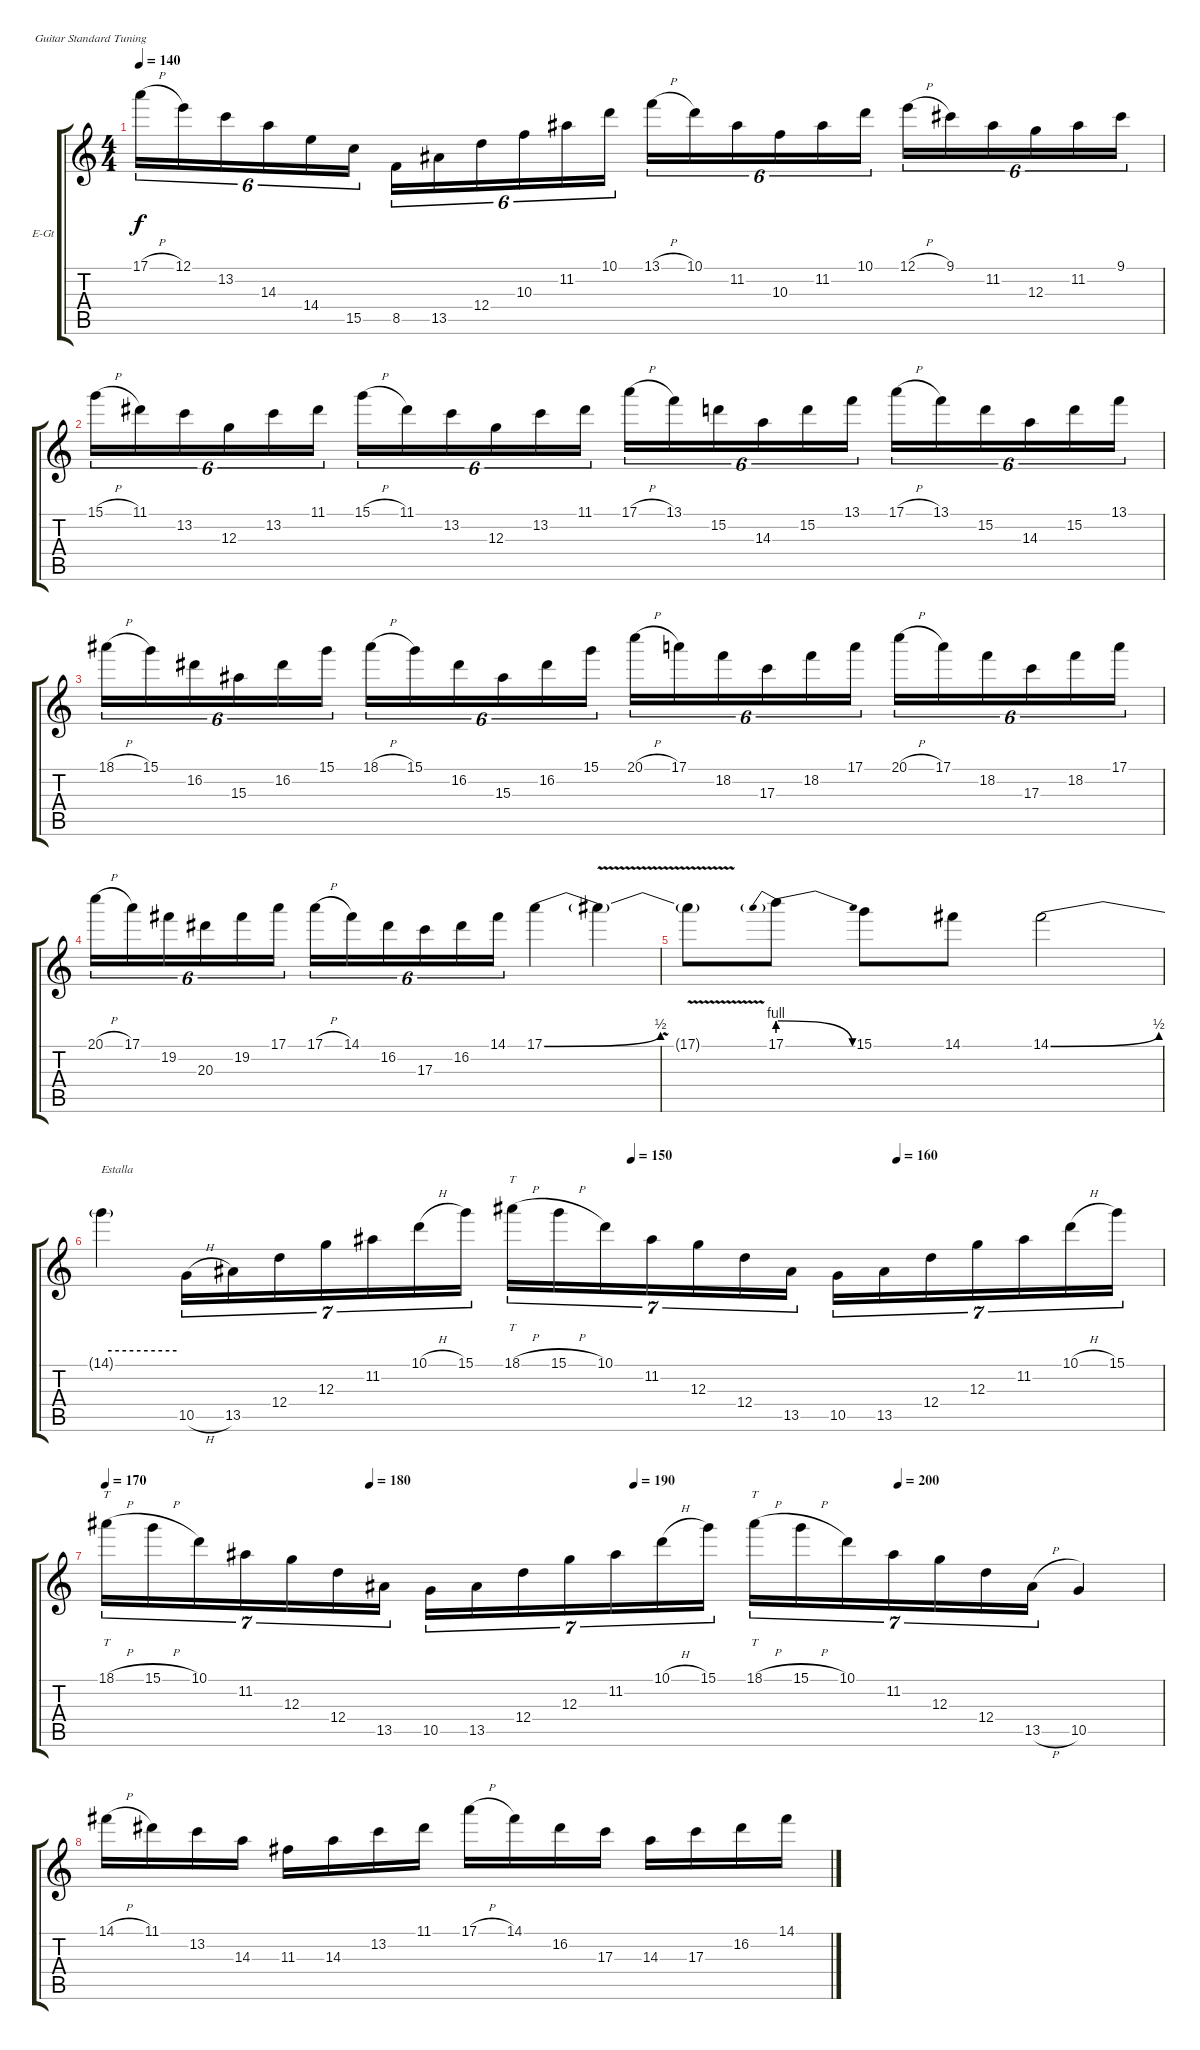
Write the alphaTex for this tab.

\bracketExtendMode groupsimilarinstruments
\firstSystemTrackNameOrientation horizontal
\otherSystemsTrackNameOrientation horizontal
\track ("Гитара 1" "E-Gt") {instrument distortionguitar}
\staff {score tabs}
\tuning (E4 B3 G3 D3 A2 E2)
\ts (4 4)
\tempo 140
\clef g2
\ks c
17.1{h}.16{tu (6 4) dy f} 12.1.16{tu (6 4)} 13.2.16{tu (6 4)} 14.3.16{tu (6 4)} 14.4.16{tu (6 4)} 15.5.16{tu (6 4)} 8.5.16{tu (6 4)} 13.5.16{tu (6 4)} 12.4.16{tu (6 4)} 10.3.16{tu (6 4)} 11.2.16{tu (6 4)} 10.1.16{tu (6 4)} 13.1{h}.16{tu (6 4)} 10.1.16{tu (6 4)} 11.2.16{tu (6 4)} 10.3.16{tu (6 4)} 11.2.16{tu (6 4)} 10.1.16{tu (6 4)} 12.1{h}.16{tu (6 4)} 9.1.16{tu (6 4)} 11.2.16{tu (6 4)} 12.3.16{tu (6 4)} 11.2.16{tu (6 4)} 9.1.16{tu (6 4)} |
15.1{h}.16{tu (6 4)} 11.1.16{tu (6 4)} 13.2.16{tu (6 4)} 12.3.16{tu (6 4)} 13.2.16{tu (6 4)} 11.1.16{tu (6 4)} 15.1{h}.16{tu (6 4)} 11.1.16{tu (6 4)} 13.2.16{tu (6 4)} 12.3.16{tu (6 4)} 13.2.16{tu (6 4)} 11.1.16{tu (6 4)} 17.1{h}.16{tu (6 4)} 13.1.16{tu (6 4)} 15.2.16{tu (6 4)} 14.3.16{tu (6 4)} 15.2.16{tu (6 4)} 13.1.16{tu (6 4)} 17.1{h}.16{tu (6 4)} 13.1.16{tu (6 4)} 15.2.16{tu (6 4)} 14.3.16{tu (6 4)} 15.2.16{tu (6 4)} 13.1.16{tu (6 4)} |
18.1{h}.16{tu (6 4)} 15.1.16{tu (6 4)} 16.2.16{tu (6 4)} 15.3.16{tu (6 4)} 16.2.16{tu (6 4)} 15.1.16{tu (6 4)} 18.1{h}.16{tu (6 4)} 15.1.16{tu (6 4)} 16.2.16{tu (6 4)} 15.3.16{tu (6 4)} 16.2.16{tu (6 4)} 15.1.16{tu (6 4)} 20.1{h}.16{tu (6 4)} 17.1.16{tu (6 4)} 18.2.16{tu (6 4)} 17.3.16{tu (6 4)} 18.2.16{tu (6 4)} 17.1.16{tu (6 4)} 20.1{h}.16{tu (6 4)} 17.1.16{tu (6 4)} 18.2.16{tu (6 4)} 17.3.16{tu (6 4)} 18.2.16{tu (6 4)} 17.1.16{tu (6 4)} |
20.1{h}.16{tu (6 4)} 17.1.16{tu (6 4)} 19.2.16{tu (6 4)} 20.3.16{tu (6 4)} 19.2.16{tu (6 4)} 17.1.16{tu (6 4)} 17.1{h}.16{tu (6 4)} 14.1.16{tu (6 4)} 16.2.16{tu (6 4)} 17.3.16{tu (6 4)} 16.2.16{tu (6 4)} 14.1.16{tu (6 4)} 17.1{be (bend 0 0 60 2)}.4 17.1{v t}.4 |
17.1{v t}.8 17.1{be (prebendrelease 0 4 60 0)}.8 15.1.8 14.1.8 14.1{be (bend 0 0 60 2)}.2 |
\tempo (150 0.5)
\tempo (160 0.75)
14.1{be (hold 0 2 60 2) t}.4{txt "Estalla"} 10.5{h}.16{tu (7 4)} 13.5.16{tu (7 4)} 12.4.16{tu (7 4)} 12.3.16{tu (7 4)} 11.2.16{tu (7 4)} 10.1{h}.16{tu (7 4)} 15.1.16{tu (7 4)} 18.1{h}.16{tt tu (7 4)} 15.1{h}.16{tu (7 4)} 10.1.16{tu (7 4)} 11.2.16{tu (7 4)} 12.3.16{tu (7 4)} 12.4.16{tu (7 4)} 13.5.16{tu (7 4)} 10.5.16{tu (7 4)} 13.5.16{tu (7 4)} 12.4.16{tu (7 4)} 12.3.16{tu (7 4)} 11.2.16{tu (7 4)} 10.1{h}.16{tu (7 4)} 15.1.16{tu (7 4)} |
\tempo 170
\tempo (180 0.25)
\tempo (190 0.5)
\tempo (200 0.75)
18.1{h}.16{tt tu (7 4)} 15.1{h}.16{tu (7 4)} 10.1.16{tu (7 4)} 11.2.16{tu (7 4)} 12.3.16{tu (7 4)} 12.4.16{tu (7 4)} 13.5.16{tu (7 4)} 10.5.16{tu (7 4)} 13.5.16{tu (7 4)} 12.4.16{tu (7 4)} 12.3.16{tu (7 4)} 11.2.16{tu (7 4)} 10.1{h}.16{tu (7 4)} 15.1.16{tu (7 4)} 18.1{h}.16{tt tu (7 4)} 15.1{h}.16{tu (7 4)} 10.1.16{tu (7 4)} 11.2.16{tu (7 4)} 12.3.16{tu (7 4)} 12.4.16{tu (7 4)} 13.5{h}.16{tu (7 4)} 10.5.4 |
14.1{h}.16 11.1.16 13.2.16 14.3.16 11.3.16 14.3.16 13.2.16 11.1.16 17.1{h}.16 14.1.16 16.2.16 17.3.16 14.3.16 17.3.16 16.2.16 14.1.16
